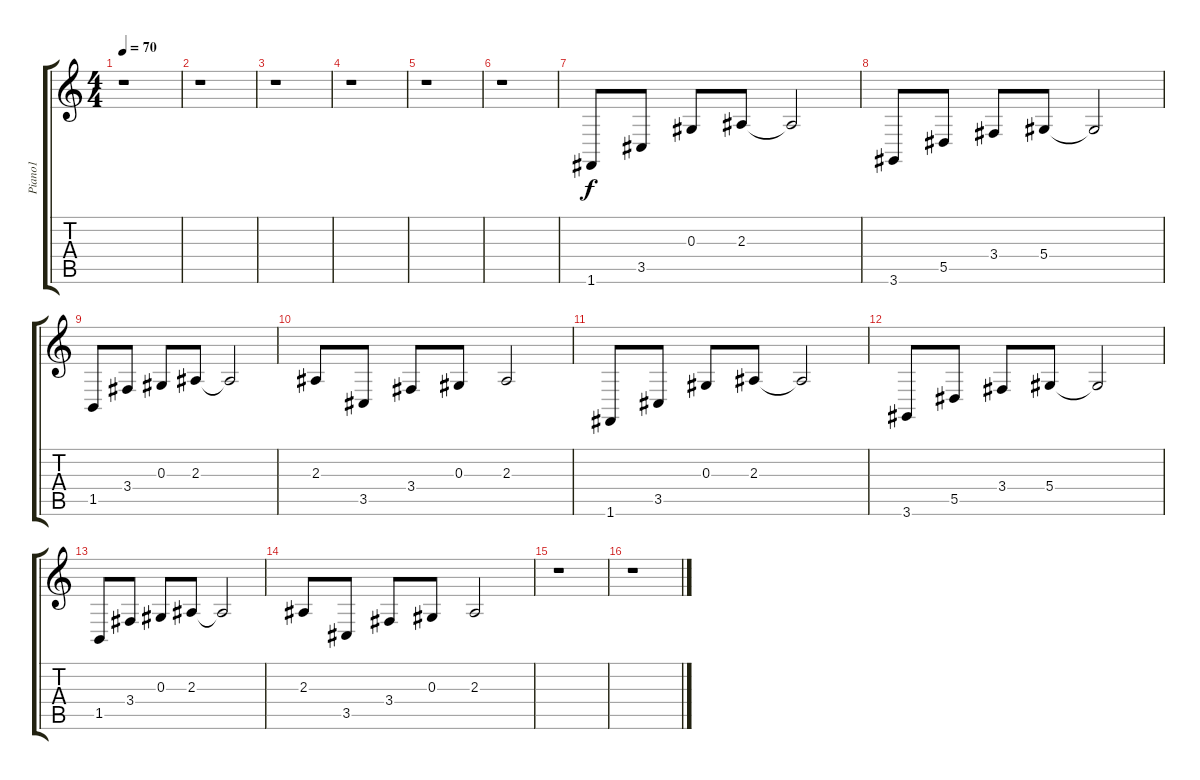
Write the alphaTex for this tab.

\track ("Piano1" "Piano1") {instrument acousticgrandpiano}
\staff {score tabs}
\tuning (F4 C4 Ab3 Eb3 Bb2 F2) {hide}
\ts (4 4)
\tempo 70
\clef g2
\ks c
r.1{dy f} |
r.1 |
r.1 |
r.1 |
r.1 |
r.1 |
1.6.8 3.5.8 0.3.8 2.3.8 2.3{t}.2 |
3.6.8 5.5.8 3.4.8 5.4.8 5.4{t}.2 |
1.5.8 3.4.8 0.3.8 2.3.8 2.3{t}.2 |
2.3.8 3.5.8 3.4.8 0.3.8 2.3.2 |
1.6.8 3.5.8 0.3.8 2.3.8 2.3{t}.2 |
3.6.8 5.5.8 3.4.8 5.4.8 5.4{t}.2 |
1.5.8 3.4.8 0.3.8 2.3.8 2.3{t}.2 |
2.3.8 3.5.8 3.4.8 0.3.8 2.3.2 |
r.1 |
r.1
